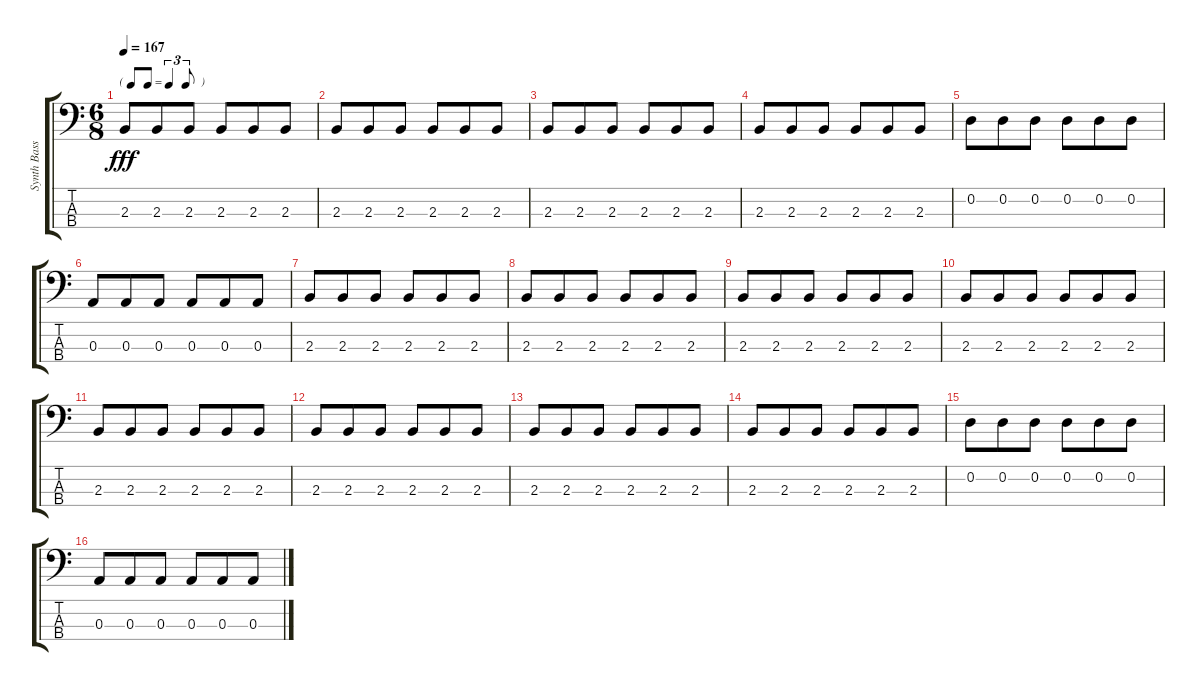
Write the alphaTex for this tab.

\track ("Synth Bass 2 RC" "Synth Bass") {instrument synthbass2}
\staff {score tabs}
\tuning (G2 D2 A1 E1) {hide}
\ts (6 8)
\tf triplet8th
\tempo 167
\clef f4
\ks c
2.3.8{dy fff} 2.3.8 2.3.8 2.3.8 2.3.8 2.3.8 |
2.3.8 2.3.8 2.3.8 2.3.8 2.3.8 2.3.8 |
2.3.8 2.3.8 2.3.8 2.3.8 2.3.8 2.3.8 |
2.3.8 2.3.8 2.3.8 2.3.8 2.3.8 2.3.8 |
0.2.8 0.2.8 0.2.8 0.2.8 0.2.8 0.2.8 |
0.3.8 0.3.8 0.3.8 0.3.8 0.3.8 0.3.8 |
2.3.8 2.3.8 2.3.8 2.3.8 2.3.8 2.3.8 |
2.3.8 2.3.8 2.3.8 2.3.8 2.3.8 2.3.8 |
2.3.8 2.3.8 2.3.8 2.3.8 2.3.8 2.3.8 |
2.3.8 2.3.8 2.3.8 2.3.8 2.3.8 2.3.8 |
2.3.8 2.3.8 2.3.8 2.3.8 2.3.8 2.3.8 |
2.3.8 2.3.8 2.3.8 2.3.8 2.3.8 2.3.8 |
2.3.8 2.3.8 2.3.8 2.3.8 2.3.8 2.3.8 |
2.3.8 2.3.8 2.3.8 2.3.8 2.3.8 2.3.8 |
0.2.8 0.2.8 0.2.8 0.2.8 0.2.8 0.2.8 |
0.3.8 0.3.8 0.3.8 0.3.8 0.3.8 0.3.8
